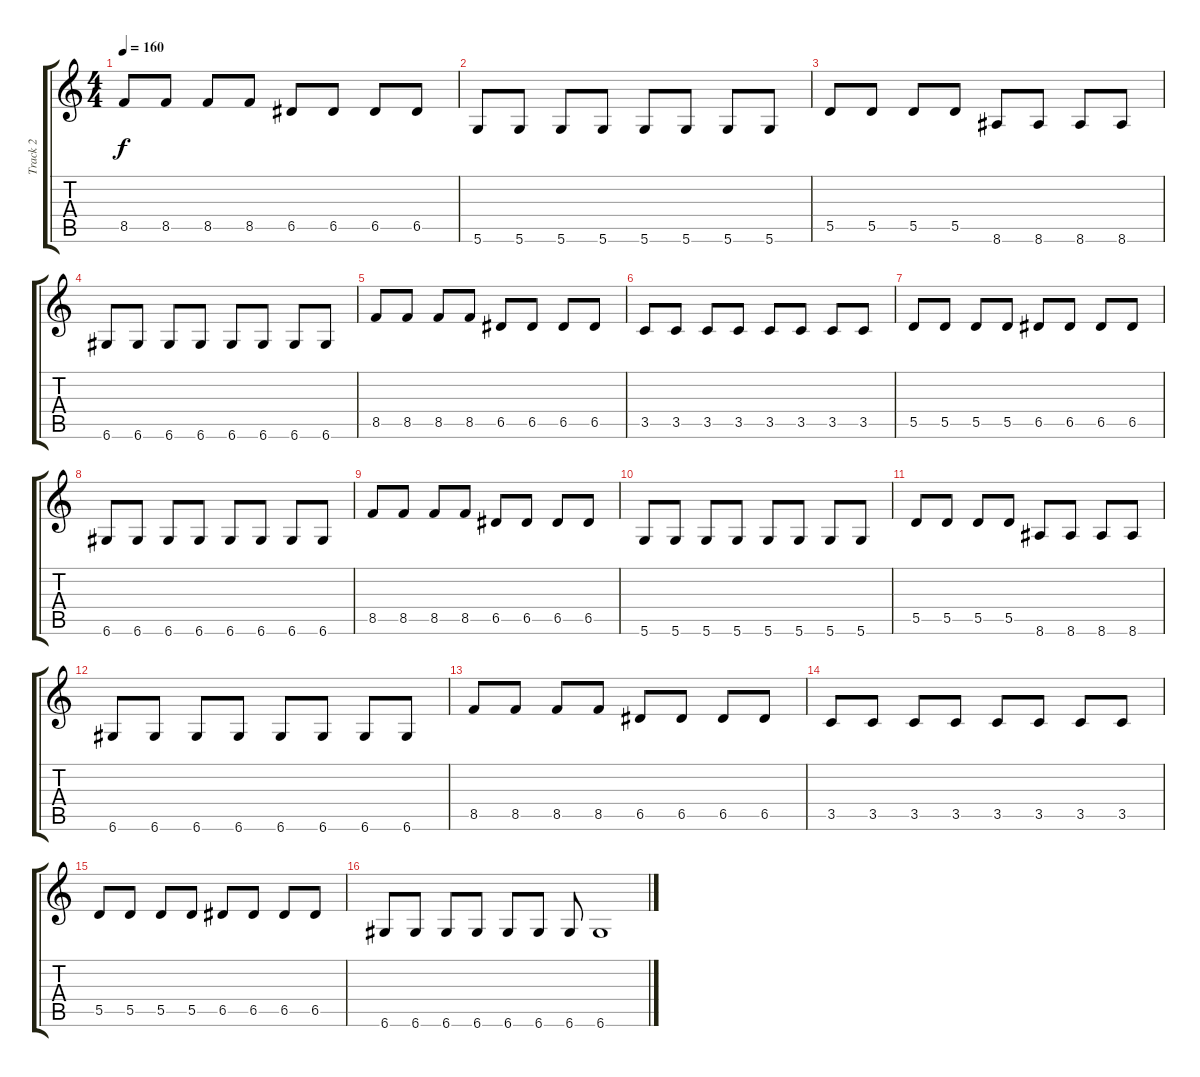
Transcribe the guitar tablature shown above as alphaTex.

\track ("Track 2" "Track 2") {instrument electricbassfinger}
\staff {score tabs}
\tuning (E4 B3 G3 D3 A2 D2) {hide}
\ts (4 4)
\tempo 160
\clef g2
\ks c
8.5.8{dy f} 8.5.8 8.5.8 8.5.8 6.5.8 6.5.8 6.5.8 6.5.8 |
5.6.8 5.6.8 5.6.8 5.6.8 5.6.8 5.6.8 5.6.8 5.6.8 |
5.5.8 5.5.8 5.5.8 5.5.8 8.6.8 8.6.8 8.6.8 8.6.8 |
6.6.8 6.6.8 6.6.8 6.6.8 6.6.8 6.6.8 6.6.8 6.6.8 |
8.5.8 8.5.8 8.5.8 8.5.8 6.5.8 6.5.8 6.5.8 6.5.8 |
3.5.8 3.5.8 3.5.8 3.5.8 3.5.8 3.5.8 3.5.8 3.5.8 |
5.5.8 5.5.8 5.5.8 5.5.8 6.5.8 6.5.8 6.5.8 6.5.8 |
6.6.8 6.6.8 6.6.8 6.6.8 6.6.8 6.6.8 6.6.8 6.6.8 |
8.5.8 8.5.8 8.5.8 8.5.8 6.5.8 6.5.8 6.5.8 6.5.8 |
5.6.8 5.6.8 5.6.8 5.6.8 5.6.8 5.6.8 5.6.8 5.6.8 |
5.5.8 5.5.8 5.5.8 5.5.8 8.6.8 8.6.8 8.6.8 8.6.8 |
6.6.8 6.6.8 6.6.8 6.6.8 6.6.8 6.6.8 6.6.8 6.6.8 |
8.5.8 8.5.8 8.5.8 8.5.8 6.5.8 6.5.8 6.5.8 6.5.8 |
3.5.8 3.5.8 3.5.8 3.5.8 3.5.8 3.5.8 3.5.8 3.5.8 |
5.5.8 5.5.8 5.5.8 5.5.8 6.5.8 6.5.8 6.5.8 6.5.8 |
6.6.8 6.6.8 6.6.8 6.6.8 6.6.8 6.6.8 6.6.8 6.6.1
